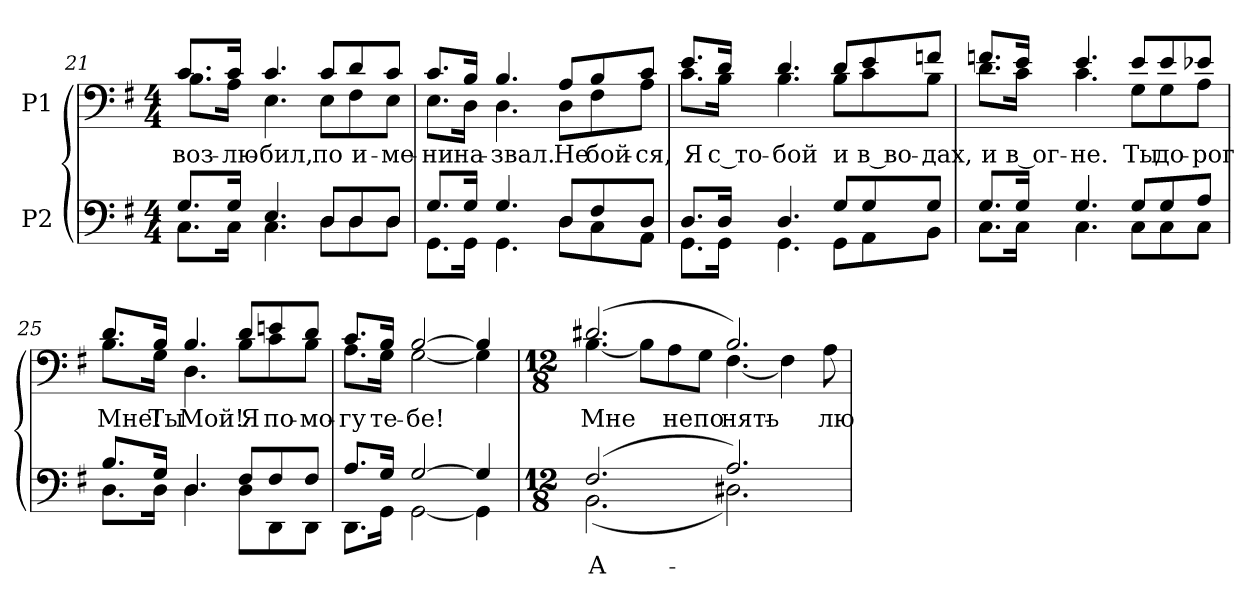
**kern	**text	**kern	**text
*part2	*part2	*part1	*part1
*staff2	*staff2	*staff1	*staff1
*I"P2	*	*I"P1	*
!!LO:LB:g=z
*clefF4	*	*clefF4	*
*k[f#]	*	*k[f#]	*
*G:	*	*G:	*
*M4/4	*	*M4/4	*
=21	=21	=21	=21
*^	*	*	*
!	!	!	!	!LO:LY:b:color=#000000
*	*	*	*^	*
8.Gi/L	8.Ci\L	.	8.ci/L	8.Bi\L	воз-
!	!	!	!	!	!LO:LY:b:color=#000000
16Gi/Jk	16Ci\Jk	.	16ci/Jk	16Ai\Jk	-лю-
!	!	!	!	!	!LO:LY:b:color=#000000
4.Ei/	4.Ci\	.	4.ci/	4.Ei\	-бил,
!	!	!	!	!	!LO:LY:b:color=#000000
8Di/L	8Di\L	.	8ci/L	8Ei\L	по
!	!	!	!	!	!LO:LY:b:color=#000000
8Di/	8Di\	.	8di/	8F#i\	и-
!	!	!	!	!	!LO:LY:b:color=#000000
8Di/J	8Di\J	.	8ci/J	8Ei\J	-ме-
=22	=22	=22	=22	=22	=22
!	!	!	!	!	!LO:LY:b:color=#000000
8.Gi/L	8.GGi\L	.	8.ci/L	8.Ei\L	-ни
!	!	!	!	!	!LO:LY:b:color=#000000
16Gi/Jk	16GGi\Jk	.	16Bi/Jk	16Di\Jk	на-
!	!	!	!	!	!LO:LY:b:color=#000000
4.Gi/	4.GGi\	.	4.Bi/	4.Di\	-звал.
!	!	!	!	!	!LO:LY:b:color=#000000
8Di/L	8Di\L	.	8Ai/L	8Di\L	Не
!	!	!	!	!	!LO:LY:b:color=#000000
8F#i/	8Ci\	.	8Bi/	8F#i\	бой-
!	!	!	!	!	!LO:LY:b:color=#000000
8Di/J	8AAi\J	.	8ci/J	8Ai\J	-ся,
=23	=23	=23	=23	=23	=23
!	!	!	!	!	!LO:LY:b:color=#000000
8.Di/L	8.GGi\L	.	8.ei/L	8.ci\L	Я
!	!	!	!	!	!LO:LY:b:color=#000000
16Di/Jk	16GGi\Jk	.	16di/Jk	16Bi\Jk	с то-
!	!	!	!	!	!LO:LY:b:color=#000000
4.Di/	4.GGi\	.	4.di/	4.Bi\	-бой
!	!	!	!	!	!LO:LY:b:color=#000000
8Gi/L	8GGi\L	.	8di/L	8Bi\L	и
!	!	!	!	!	!LO:LY:b:color=#000000
8Gi/	8AAi\	.	8ei/	8ci\	в во-
!	!	!	!	!	!LO:LY:b:color=#000000
8Gi/J	8BBi\J	.	8fni/J	8Bi\J	-дах,
!!LO:LB:g=z	!!
=24	=24	=24	=24	=24	=24
!	!	!	!	!	!LO:LY:b:color=#000000
8.Gi/L	8.Ci\L	.	8.fni/L	8.di\L	и
!	!	!	!	!	!LO:LY:b:color=#000000
16Gi/Jk	16Ci\Jk	.	16ei/Jk	16ci\Jk	в ог-
!	!	!	!	!	!LO:LY:b:color=#000000
4.Gi/	4.Ci\	.	4.ei/	4.ci\	-не.
!	!	!	!	!	!LO:LY:b:color=#000000
8Gi/L	8Ci\L	.	8ei/L	8Gi\L	Ты
!	!	!	!	!	!LO:LY:b:color=#000000
8Gi/	8Ci\	.	8ei/	8Gi\	до-
!	!	!	!	!	!LO:LY:b:color=#000000
8Ai/J	8Ci\J	.	8e-Xi/J	8Ai\J	-рог
=25	=25	=25	=25	=25	=25
!	!	!	!	!	!LO:LY:b:color=#000000
8.Bi/L	8.Di\L	.	8.di/L	8.Bi\L	Мне!
!	!	!	!	!	!LO:LY:b:color=#000000
16Gi/Jk	16Di\Jk	.	16Bi/Jk	16Gi\Jk	Ты
!	!	!	!	!	!LO:LY:b:color=#000000
4.Di/	4.Di\	.	4.Bi/	4.Di\	Мой!
!	!	!	!	!	!LO:LY:b:color=#000000
8F#i/L	8Di\L	.	8di/L	8Bi\L	Я
!	!	!	!	!	!LO:LY:b:color=#000000
8F#i/	8DDi\	.	8eni/	8ci\	по-
!	!	!	!	!	!LO:LY:b:color=#000000
8F#i/J	8DDi\J	.	8di/J	8Bi\J	-мо-
=26	=26	=26	=26	=26	=26
!	!	!	!	!	!LO:LY:b:color=#000000
8.Ai/L	8.DDi\L	.	8.ci/L	8.Ai\L	-гу
!	!	!	!	!	!LO:LY:b:color=#000000
16Gi/Jk	16GGi\Jk	.	16Bi/Jk	16Gi\Jk	те-
!	!	!	!	!	!LO:LY:b:color=#000000
[>2Gi/	[<2GGi\	.	[>2Bi/	[<2Gi\	-бе!
4Gi/]	4GGi\]	.	4Bi/]	4Gi\]	.
!!LO:LB:g=z	!!
=27	=27	=27	=27	=27	=27
*M12/8	*	*	*M12/8	*	*
!	!	!LO:LY:a:color=#000000	!	!	!
!	!	!	!	!	!LO:LY:a:color=#000000
!	!	!	!	!	!LO:LY:b:color=#000000
(2.F#i/	(2.BBi\	А-	(2.d#Xi/	[<4.Bi\	Мне
.	.	.	.	8Bi\L]	.
!	!	!	!	!	!LO:LY:b:color=#000000
.	.	.	.	8Ai\	не
!	!	!	!	!	!LO:LY:b:color=#000000
.	.	.	.	8Gi\J	по-
!	!	!	!	!	!LO:LY:b:color=#000000
2.Ai/)	2.D#Xi\)	.	2.Bi/)	[<4.F#i\	-нять
.	.	.	.	4F#i\]	.
!	!	!	!	!	!LO:LY:b:color=#000000
.	.	.	.	8Ai\	лю-
*v	*v	*	*	*	*
*	*	*v	*v	*
=	=	=	=
*-	*-	*-	*-
